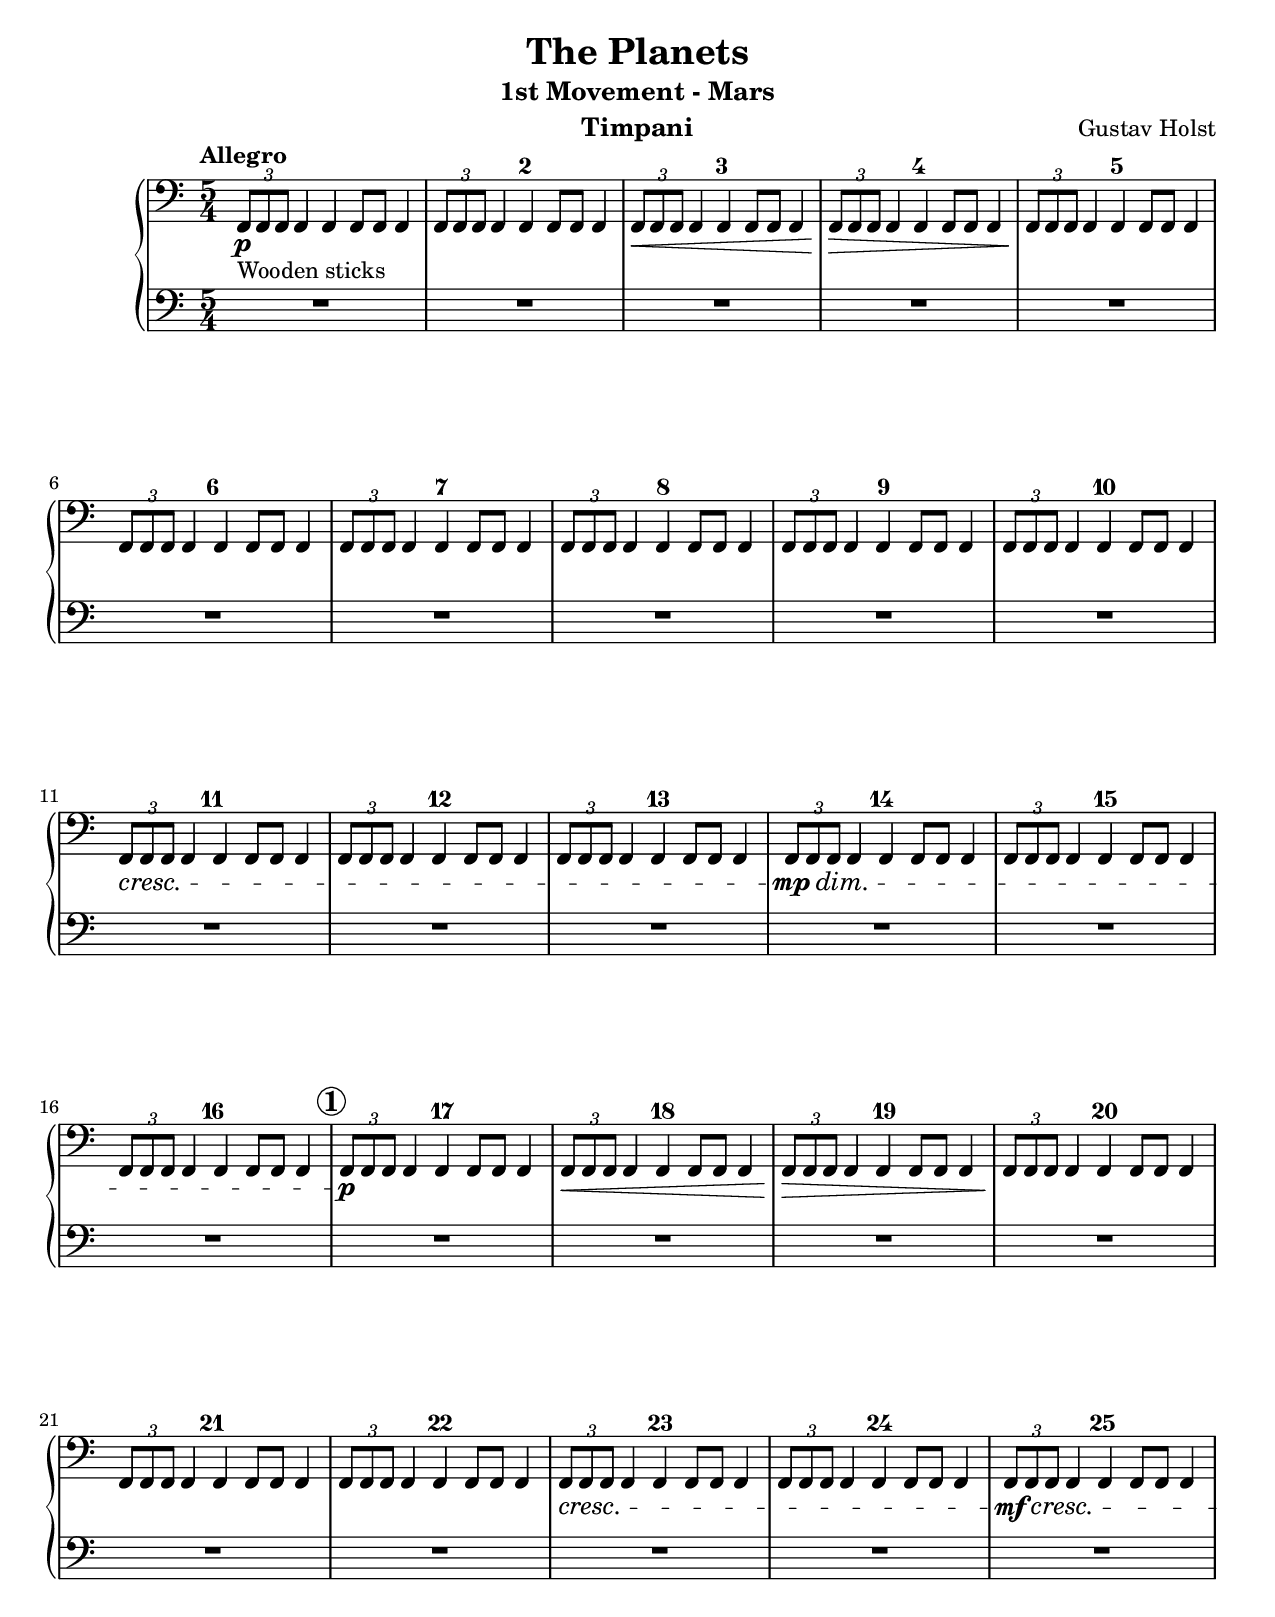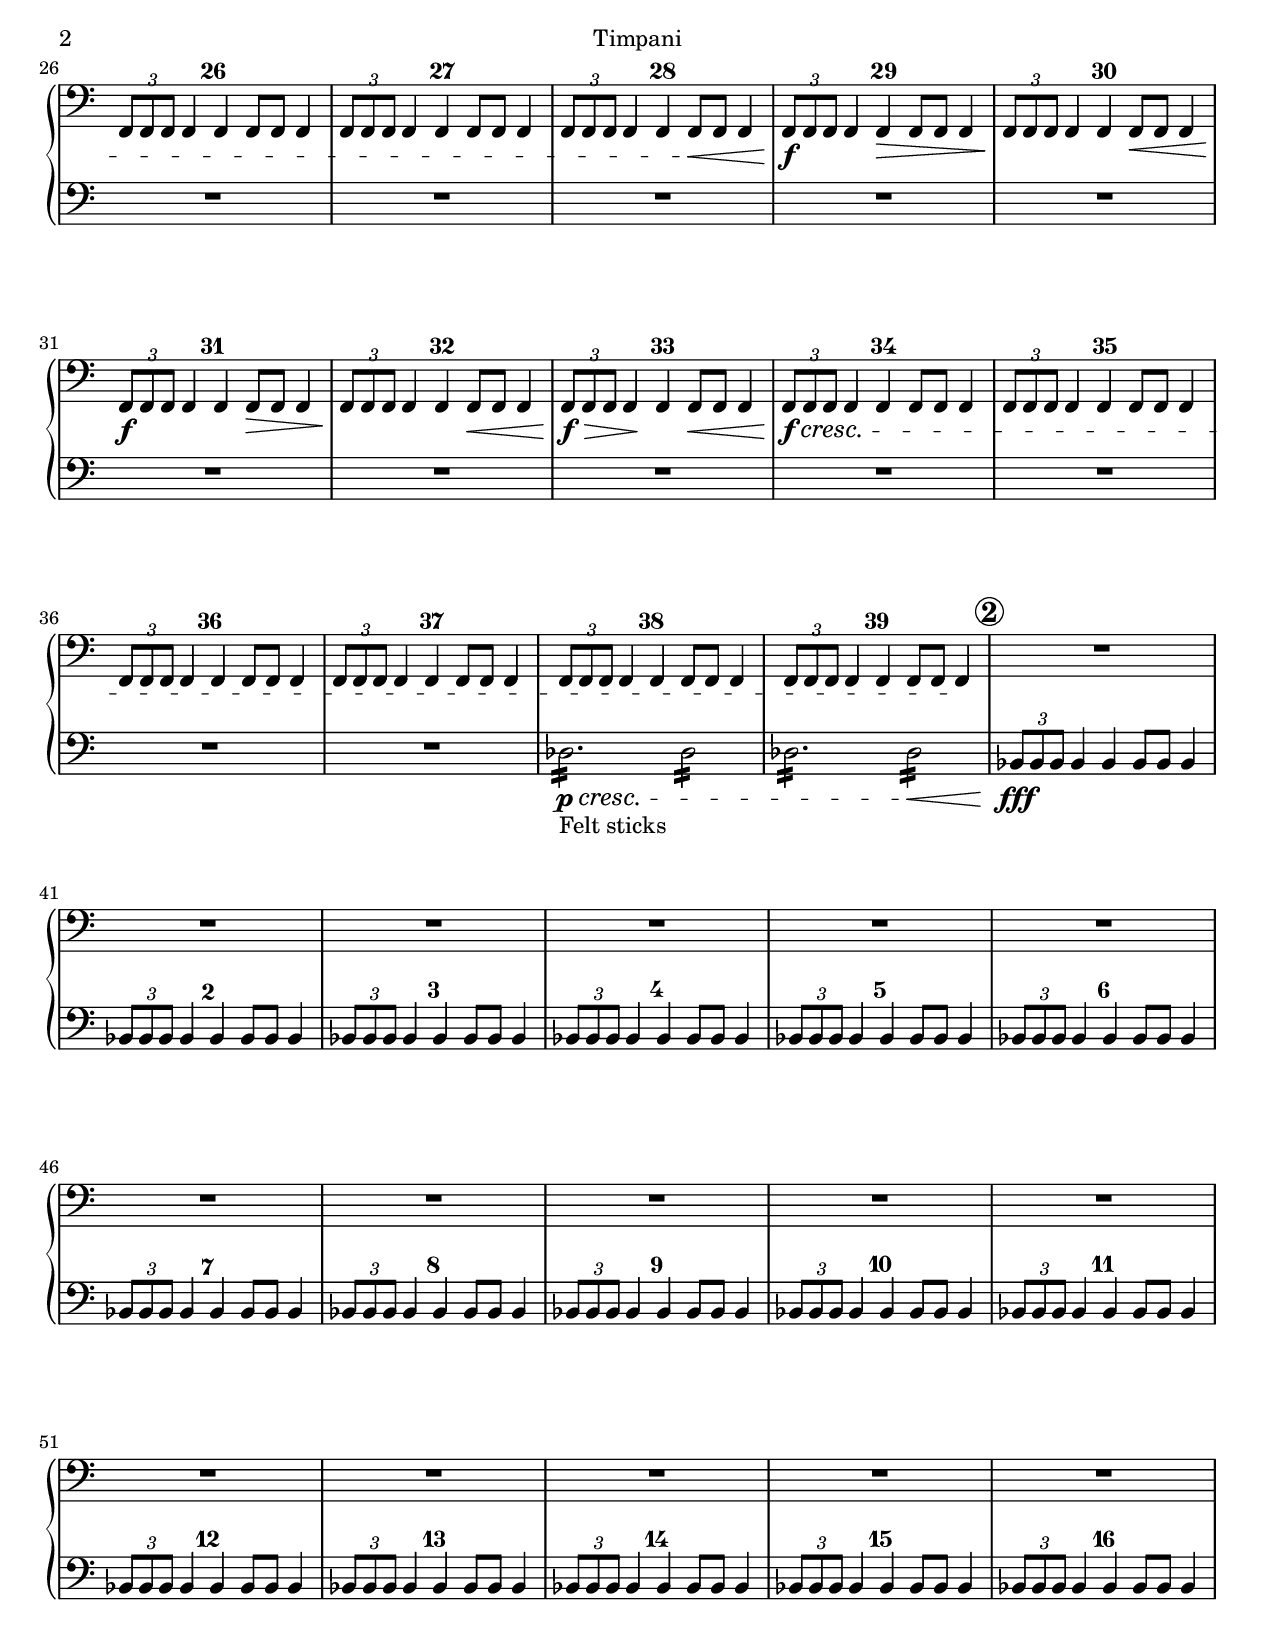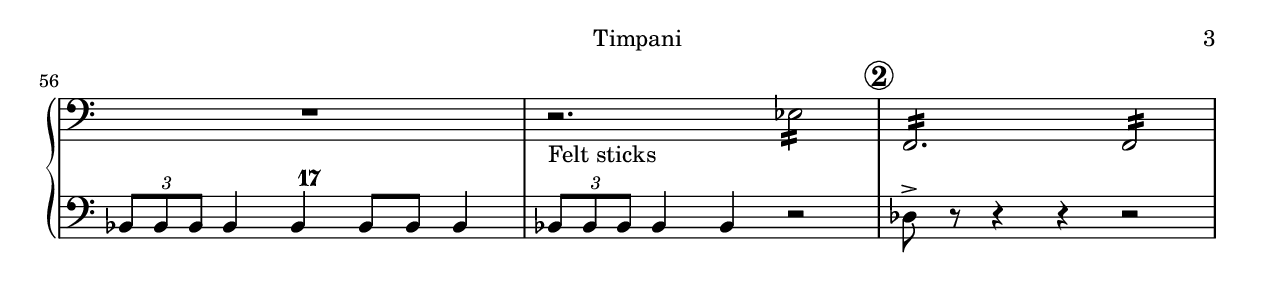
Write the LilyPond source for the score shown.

\version "2.18.2"


%%%%%%%%%%
% GLOBAL %
%%%%%%%%%%

\header
{
	title = "The Planets"
	subtitle = "1st Movement - Mars"
	composer = "Gustav Holst"
	%tagline = \markup { \column { \line { "Transcribed by Terry Hearst - Engraved using Lilypond" } } } 
	instrument = "Timpani"
}

global =
{
	\clef bass
	\time 5/4
	\tempo Allegro
	\compressFullBarRests
}

\layout
{
	\context
	{
		\Staff
		\consists #Measure_counter_engraver
	}
}

#(set-default-paper-size "letter")
\pointAndClickOff

forcedBreaks =
{
	% First page
	\repeat unfold 5
	{
		s1 * 5/4 \noBreak
		s \noBreak
		s \noBreak
		s \noBreak
		s \break
	}
	
	\pageBreak
	
	\repeat unfold 6
	{
		s1 * 5/4 \noBreak
		s \noBreak
		s \noBreak
		s \noBreak
		s \break
	}
	
	\pageBreak
}


%%%%%%%%%%%%%%
% PLAYER ONE %
%%%%%%%%%%%%%%

playerOneNotes =
\relative c,
{
	\global
	\tuplet 3/2 { f8\p-"Wooden sticks" f f } f4 f f8 f f4 | % 1
	\override Staff.MeasureCounter.count-from = #2
	\startMeasureCount
	\tuplet 3/2 { f8 f f } f4 f f8 f f4 | % 2
	\tuplet 3/2 { f8\< f f } f4 f f8 f f4 | % 3
	\tuplet 3/2 { f8\> f f } f4 f f8 f f4 | % 4
	\tuplet 3/2 { f8\! f f } f4 f f8 f f4 | % 5
	\tuplet 3/2 { f8 f f } f4 f f8 f f4 | % 6
	\tuplet 3/2 { f8 f f } f4 f f8 f f4 | % 7
	\tuplet 3/2 { f8 f f } f4 f f8 f f4 | % 8
	\tuplet 3/2 { f8 f f } f4 f f8 f f4 | % 9
	\tuplet 3/2 { f8 f f } f4 f f8 f f4 | % 10
	\tuplet 3/2 { f8\cresc f f } f4 f f8 f f4 | % 11
	\tuplet 3/2 { f8 f f } f4 f f8 f f4 | % 12
	\tuplet 3/2 { f8 f f } f4 f f8 f f4 | % 13
	\tuplet 3/2 { f8\mp\dim f f } f4 f f8 f f4 | % 14
	\tuplet 3/2 { f8 f f } f4 f f8 f f4 | % 15
	\tuplet 3/2 { f8 f f } f4 f f8 f f4 | % 16
	
	%% 1 %%
	\mark \markup { \circle \bold 1 }
	
	\tuplet 3/2 { f8\p f f } f4 f f8 f f4 | % 17
	\tuplet 3/2 { f8\< f f } f4 f f8 f f4 | % 18
	\tuplet 3/2 { f8\> f f } f4 f f8 f f4 | % 19
	\tuplet 3/2 { f8\! f f } f4 f f8 f f4 | % 20
	\tuplet 3/2 { f8 f f } f4 f f8 f f4 | % 21
	\tuplet 3/2 { f8 f f } f4 f f8 f f4 | % 22
	\tuplet 3/2 { f8\cresc f f } f4 f f8 f f4 | % 23
	\tuplet 3/2 { f8 f f } f4 f f8 f f4 | % 24
	\tuplet 3/2 { f8\mf\cresc f f } f4 f f8 f f4 | % 25
	\tuplet 3/2 { f8 f f } f4 f f8 f f4 | % 26
	\tuplet 3/2 { f8 f f } f4 f f8 f f4 | % 27
	\tuplet 3/2 { f8 f f } f4 f f8\< f f4 | % 28
	\tuplet 3/2 { f8\f f f } f4 f\> f8 f f4 | % 29
	\tuplet 3/2 { f8\! f f } f4 f f8\< f f4 | % 30
	\tuplet 3/2 { f8\f f f } f4 f f8\> f f4 | % 31
	\tuplet 3/2 { f8\! f f } f4 f f8\< f f4 | % 32
	\tuplet 3/2 { f8\f\> f f } f4\! f f8\< f f4 | % 33
	\tuplet 3/2 { f8\f\cresc f f } f4 f f8 f f4 | % 34
	\tuplet 3/2 { f8 f f } f4 f f8 f f4 | % 35
	\tuplet 3/2 { f8 f f } f4 f f8 f f4 | % 36
	\tuplet 3/2 { f8 f f } f4 f f8 f f4 | % 37
	\tuplet 3/2 { f8 f f } f4 f f8 f f4 | % 38
	\tuplet 3/2 { f8 f f } f4 f f8 f f4\! | % 39
	\stopMeasureCount
	
	%% 2 %%
	\mark \markup { \circle \bold 2 }
	
	R1 * 5/4 * 17 | % 40-56
	
	r2.-"Felt sticks" es'2:16 | % 57
	
	%% 3 %%
	\mark \markup { \circle \bold 2 }
	
	f,2.: f2: | % 58
}


%%%%%%%%%%%%%%
% PLAYER TWO %
%%%%%%%%%%%%%%

playerTwoNotes =
\relative c
{
	\global
	R1 * 5/4 * 16 | % 1-16
	
	%% 1 %%
	
	R1 * 5/4 * 21 | % 16-37
	des2.:16\p\cresc-"Felt sticks" des2: | % 38
	des2.: des2:\< | % 39
	
	%% 2 %%
	
	\tuplet 3/2 { bes8\fff bes bes } bes4 bes bes8 bes bes4 | % 40
	\override Staff.MeasureCounter.count-from = #2
	\startMeasureCount
	\repeat unfold 16 { \tuplet 3/2 { bes8 bes bes } bes4 bes bes8 bes bes4 } | % 41-56
	\stopMeasureCount
	\tuplet 3/2 { bes8 bes bes } bes4 bes r2 | % 57
	
	%% 3 %%
	
	des8-> r8 r4 r4 r2 | % 58
}


%%%%%%%%%
% SCORE %
%%%%%%%%%

\score
{
	<<
		\new PianoStaff
		<<
			\new Staff
			<<
				\playerOneNotes
				\forcedBreaks
			>>
			\new Staff
			<<
				\playerTwoNotes
			>>
		>>
	>>
}
